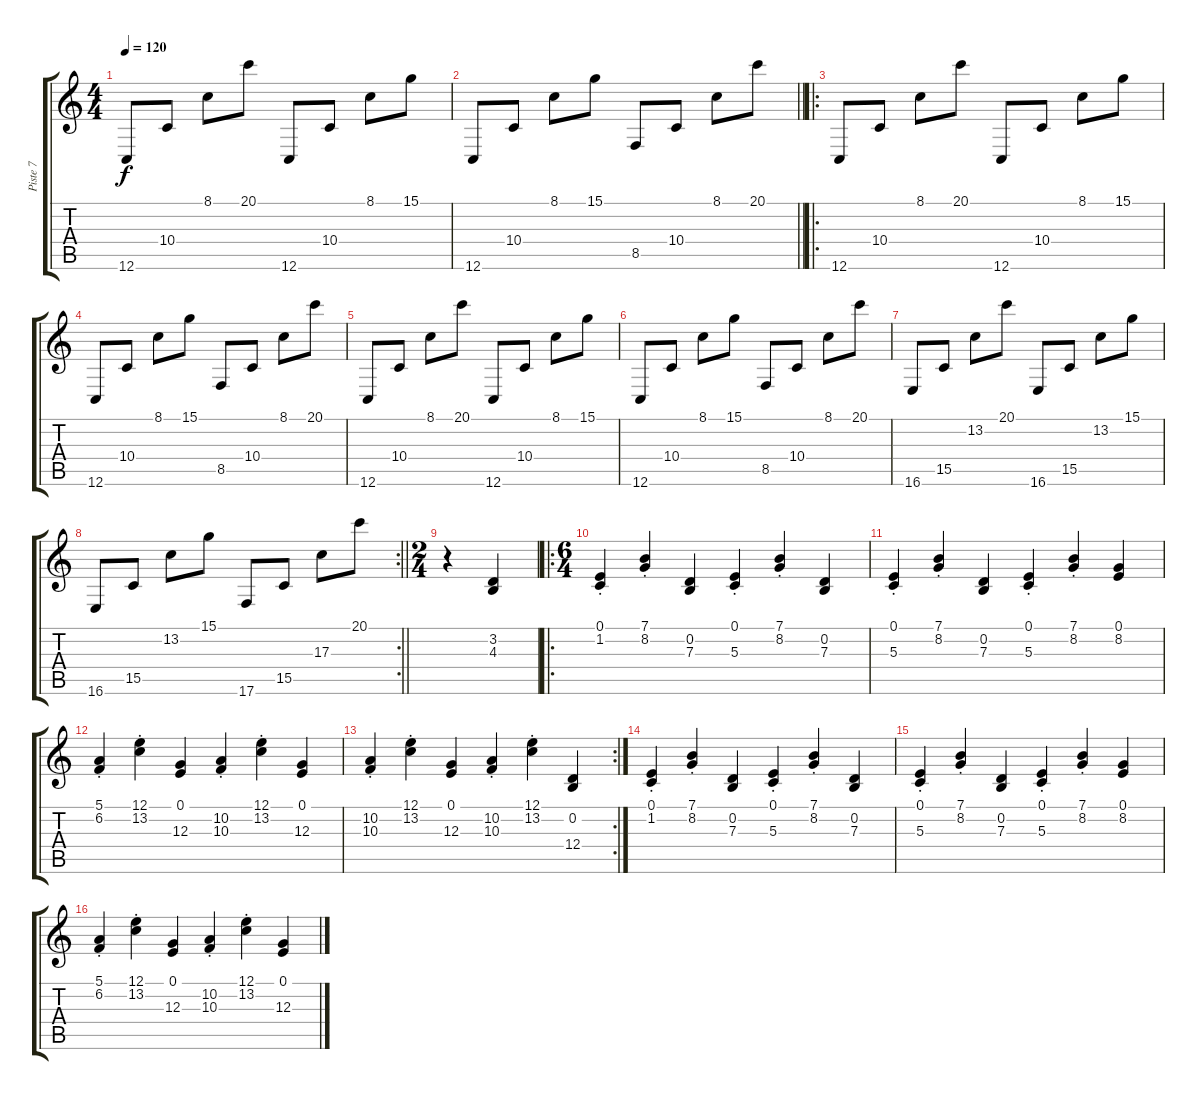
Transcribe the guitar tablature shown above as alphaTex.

\track ("Piste 7" "Piste 7") {instrument fx1rain}
\staff {score tabs}
\tuning (E4 B3 G3 D3 A2 C2) {hide}
\ts (4 4)
\tempo 120
\clef g2
\ks c
12.6.8{dy f} 10.4.8 8.1.8 20.1.8 12.6.8 10.4.8 8.1.8 15.1.8 |
\barLineRight lightlight
12.6.8 10.4.8 8.1.8 15.1.8 8.5.8 10.4.8 8.1.8 20.1.8 |
\ro
\section ("" "")
12.6.8 10.4.8 8.1.8 20.1.8 12.6.8 10.4.8 8.1.8 15.1.8 |
12.6.8 10.4.8 8.1.8 15.1.8 8.5.8 10.4.8 8.1.8 20.1.8 |
12.6.8 10.4.8 8.1.8 20.1.8 12.6.8 10.4.8 8.1.8 15.1.8 |
12.6.8 10.4.8 8.1.8 15.1.8 8.5.8 10.4.8 8.1.8 20.1.8 |
16.6.8 15.5.8 13.2.8 20.1.8 16.6.8 15.5.8 13.2.8 15.1.8 |
\rc 2
\barLineRight lightlight
16.6.8 15.5.8 13.2.8 15.1.8 17.6.8 15.5.8 17.3.8 20.1.8 |
\ts (2 4)
\section ("" "")
r.4 (3.2 4.3).4 |
\ro
\ts (6 4)
(0.1{st} 1.2{st}).4 (7.1{st} 8.2{st}).4 (0.2 7.3).4 (0.1{st} 5.3{st}).4 (7.1{st} 8.2{st}).4 (0.2 7.3).4 |
(0.1{st} 5.3{st}).4 (7.1{st} 8.2{st}).4 (0.2 7.3).4 (0.1{st} 5.3{st}).4 (7.1{st} 8.2{st}).4 (0.1 8.2).4 |
(5.1{st} 6.2{st}).4 (12.1{st} 13.2{st}).4 (0.1 12.3).4 (10.2{st} 10.3{st}).4 (12.1{st} 13.2{st}).4 (0.1 12.3).4 |
\rc 2
(10.2{st} 10.3{st}).4 (12.1{st} 13.2{st}).4 (0.1 12.3).4 (10.2{st} 10.3{st}).4 (12.1{st} 13.2{st}).4 (0.2 12.4).4 |
(0.1{st} 1.2{st}).4 (7.1{st} 8.2{st}).4 (0.2 7.3).4 (0.1{st} 5.3{st}).4 (7.1{st} 8.2{st}).4 (0.2 7.3).4 |
(0.1{st} 5.3{st}).4 (7.1{st} 8.2{st}).4 (0.2 7.3).4 (0.1{st} 5.3{st}).4 (7.1{st} 8.2{st}).4 (0.1 8.2).4 |
(5.1{st} 6.2{st}).4 (12.1{st} 13.2{st}).4 (0.1 12.3).4 (10.2{st} 10.3{st}).4 (12.1{st} 13.2{st}).4 (0.1 12.3).4
